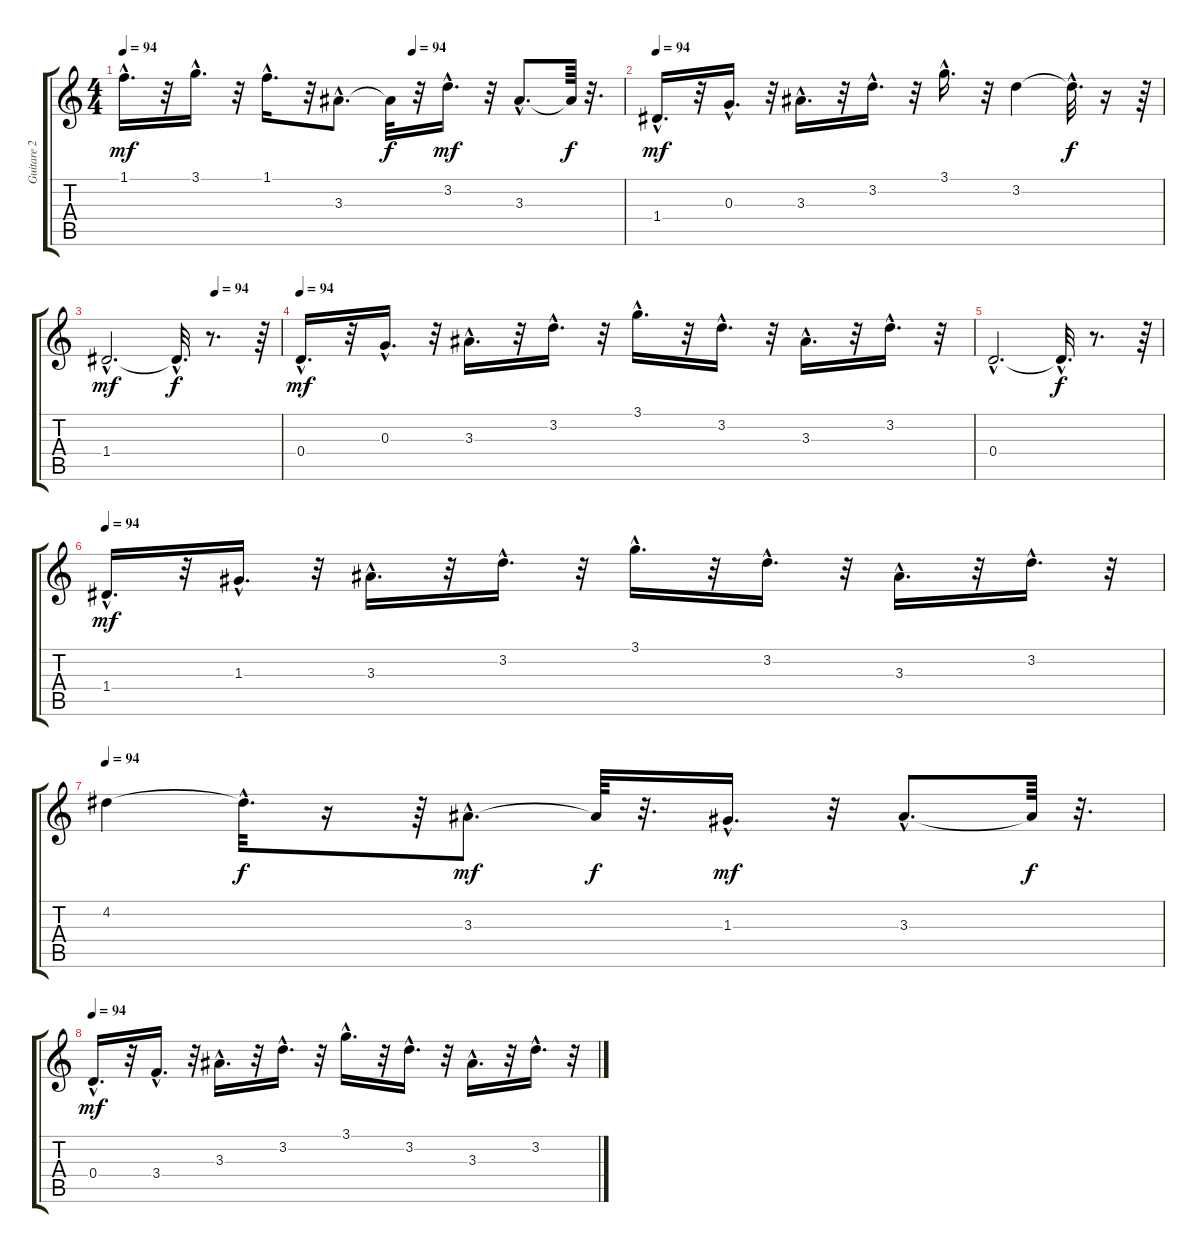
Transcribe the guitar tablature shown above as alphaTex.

\track ("Guitare 2" "Guitare 2") {instrument acousticguitarnylon}
\staff {score tabs}
\tuning (E4 B3 G3 D3 A2 E2) {hide}
\ts (4 4)
\tempo 94
\tempo (94 0.578125)
\clef g2
\ks c
1.1{hac}.16{d dy mf} r.32 3.1{hac}.16{d} r.32 1.1{hac}.16{d} r.32 3.3{hac}.8{d} 3.3{t}.32{dy f} r.32 3.2{hac}.16{d dy mf} r.32 3.3{hac}.8{d} 3.3{t}.64{dy f} r.32{d} |
\tempo 94
1.4{hac}.16{d dy mf} r.32 0.3{hac}.16{d} r.32 3.3{hac}.16{d} r.32 3.2{hac}.16{d} r.32 3.1{hac}.16{d} r.32 3.2.4 3.2{hac t}.32{d dy f} r.16 r.64 |
\tempo (94 0.625)
1.4{hac}.2{d dy mf} 1.4{hac t}.32{d dy f} r.8{d} r.64 |
\tempo 94
0.4{hac}.16{d dy mf} r.32 0.3{hac}.16{d} r.32 3.3{hac}.16{d} r.32 3.2{hac}.16{d} r.32 3.1{hac}.16{d} r.32 3.2{hac}.16{d} r.32 3.3{hac}.16{d} r.32 3.2{hac}.16{d} r.32 |
0.4{hac}.2{d} 0.4{hac t}.32{d dy f} r.8{d} r.64 |
\tempo 94
1.4{hac}.16{d dy mf} r.32 1.3{hac}.16{d} r.32 3.3{hac}.16{d} r.32 3.2{hac}.16{d} r.32 3.1{hac}.16{d} r.32 3.2{hac}.16{d} r.32 3.3{hac}.16{d} r.32 3.2{hac}.16{d} r.32 |
\tempo 94
4.2.4 4.2{hac t}.32{d dy f} r.16 r.64 3.3{hac}.8{d dy mf} 3.3{t}.64{dy f} r.32{d} 1.3{hac}.16{d dy mf} r.32 3.3{hac}.8{d} 3.3{t}.64{dy f} r.32{d} |
\tempo 94
0.4{hac}.16{d dy mf} r.32 3.4{hac}.16{d} r.32 3.3{hac}.16{d} r.32 3.2{hac}.16{d} r.32 3.1{hac}.16{d} r.32 3.2{hac}.16{d} r.32 3.3{hac}.16{d} r.32 3.2{hac}.16{d} r.32
